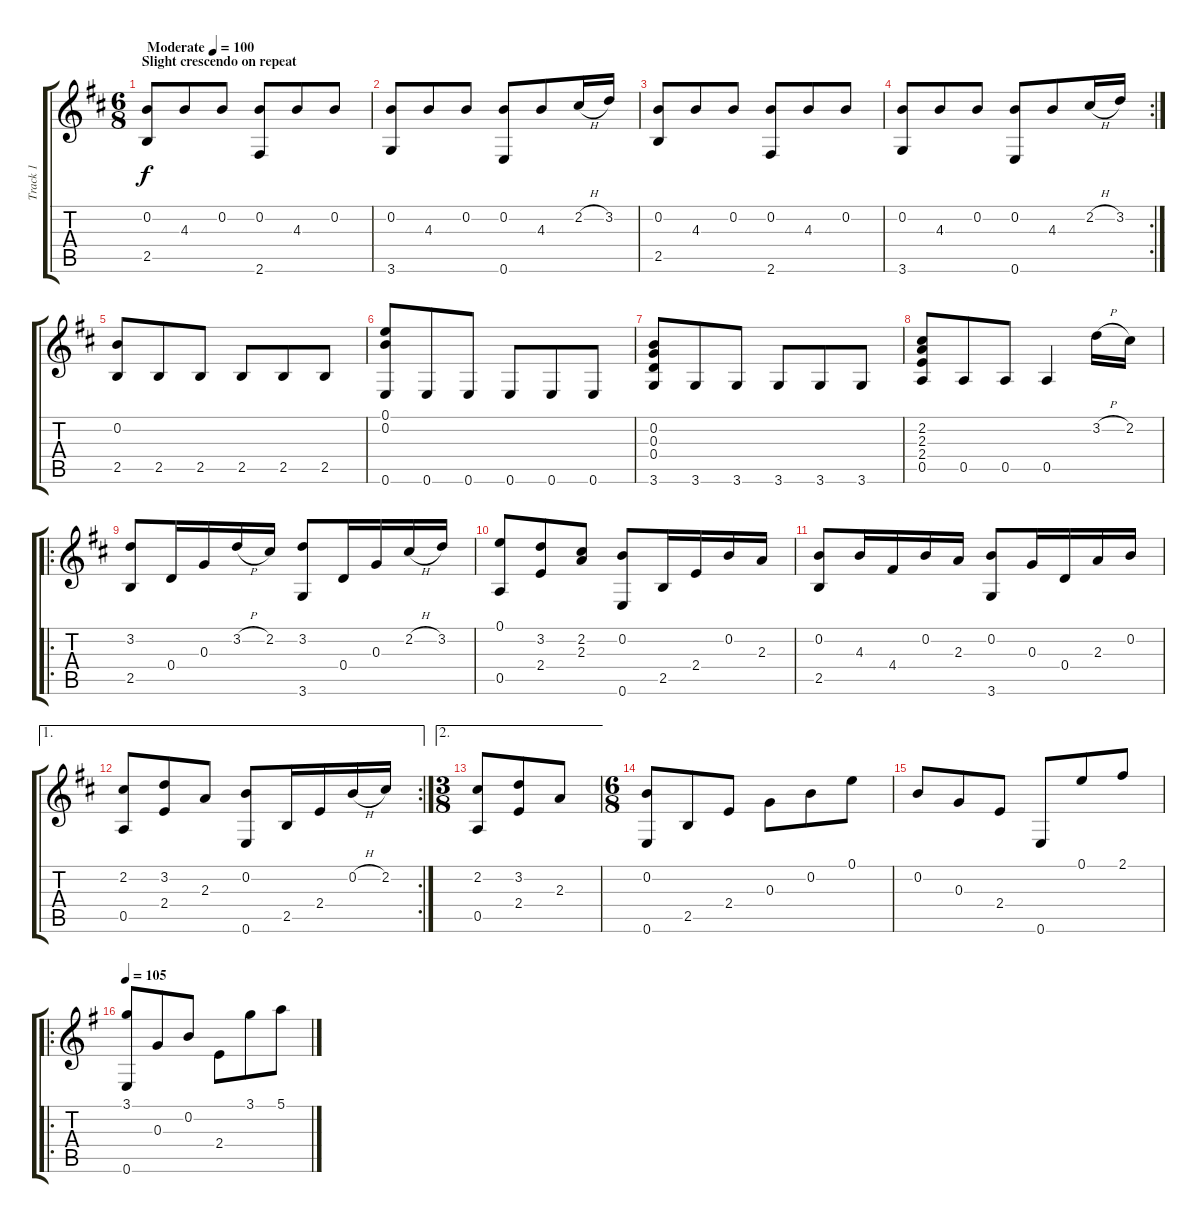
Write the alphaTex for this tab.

\track ("Track 1" "Track 1") {instrument acousticguitarnylon}
\staff {score tabs}
\tuning (E4 B3 G3 D3 A2 E2) {hide}
\ts (6 8)
\section ("" "Slight crescendo on repeat")
\tempo (100 "Moderate")
\clef g2
\ks bminor
(0.2 2.5).8{dy f instrument acousticguitarnylon} 4.3.8 0.2.8 (0.2 2.6).8 4.3.8 0.2.8 |
(0.2 3.6).8 4.3.8 0.2.8 (0.2 0.6).8 4.3.8 2.2{h}.16 3.2.16 |
(0.2 2.5).8 4.3.8 0.2.8 (0.2 2.6).8 4.3.8 0.2.8 |
\rc 2
(0.2 3.6).8 4.3.8 0.2.8 (0.2 0.6).8 4.3.8 2.2{h}.16 3.2.16 |
(0.2 2.5).8{volume 10} 2.5.8 2.5.8 2.5.8 2.5.8 2.5.8 |
(0.1 0.2 0.6).8{volume 13} 0.6.8{volume 9} 0.6.8 0.6.8 0.6.8 0.6.8 |
(0.2 0.3 0.4 3.6).8{volume 13} 3.6.8{volume 9} 3.6.8 3.6.8 3.6.8 3.6.8 |
(2.2 2.3 2.4 0.5).8{volume 13} 0.5.8{volume 10} 0.5.8 0.5.4{volume 13} 3.2{h}.16 2.2.16 |
\ro
(3.2 2.5).8 0.4.16 0.3.16 3.2{h}.16 2.2.16 (3.2 3.6).8 0.4.16 0.3.16 2.2{h}.16 3.2.16 |
(0.1 0.5).8 (3.2 2.4).8 (2.2 2.3).8 (0.2 0.6).8 2.5.16 2.4.16 0.2.16 2.3.16 |
(0.2 2.5).8 4.3.16 4.4.16 0.2.16 2.3.16 (0.2 3.6).8 0.3.16 0.4.16 2.3.16 0.2.16 |
\ae 1
\rc 2
(2.2 0.5).8 (3.2 2.4).8 2.3.8 (0.2 0.6).8 2.5.16 2.4.16 0.2{h}.16 2.2.16 |
\ae 2
\ts (3 8)
(2.2 0.5).8 (3.2 2.4).8 2.3.8 |
\ts (6 8)
(0.2 0.6).8 2.5.8 2.4.8 0.3.8 0.2.8 0.1.8 |
0.2.8 0.3.8 2.4.8 0.6.8 0.1.8 2.1.8 |
\ro
\tempo 105
\ks eminor
(3.1 0.6).8 0.3.8 0.2.8 2.4.8 3.1.8 5.1.8
